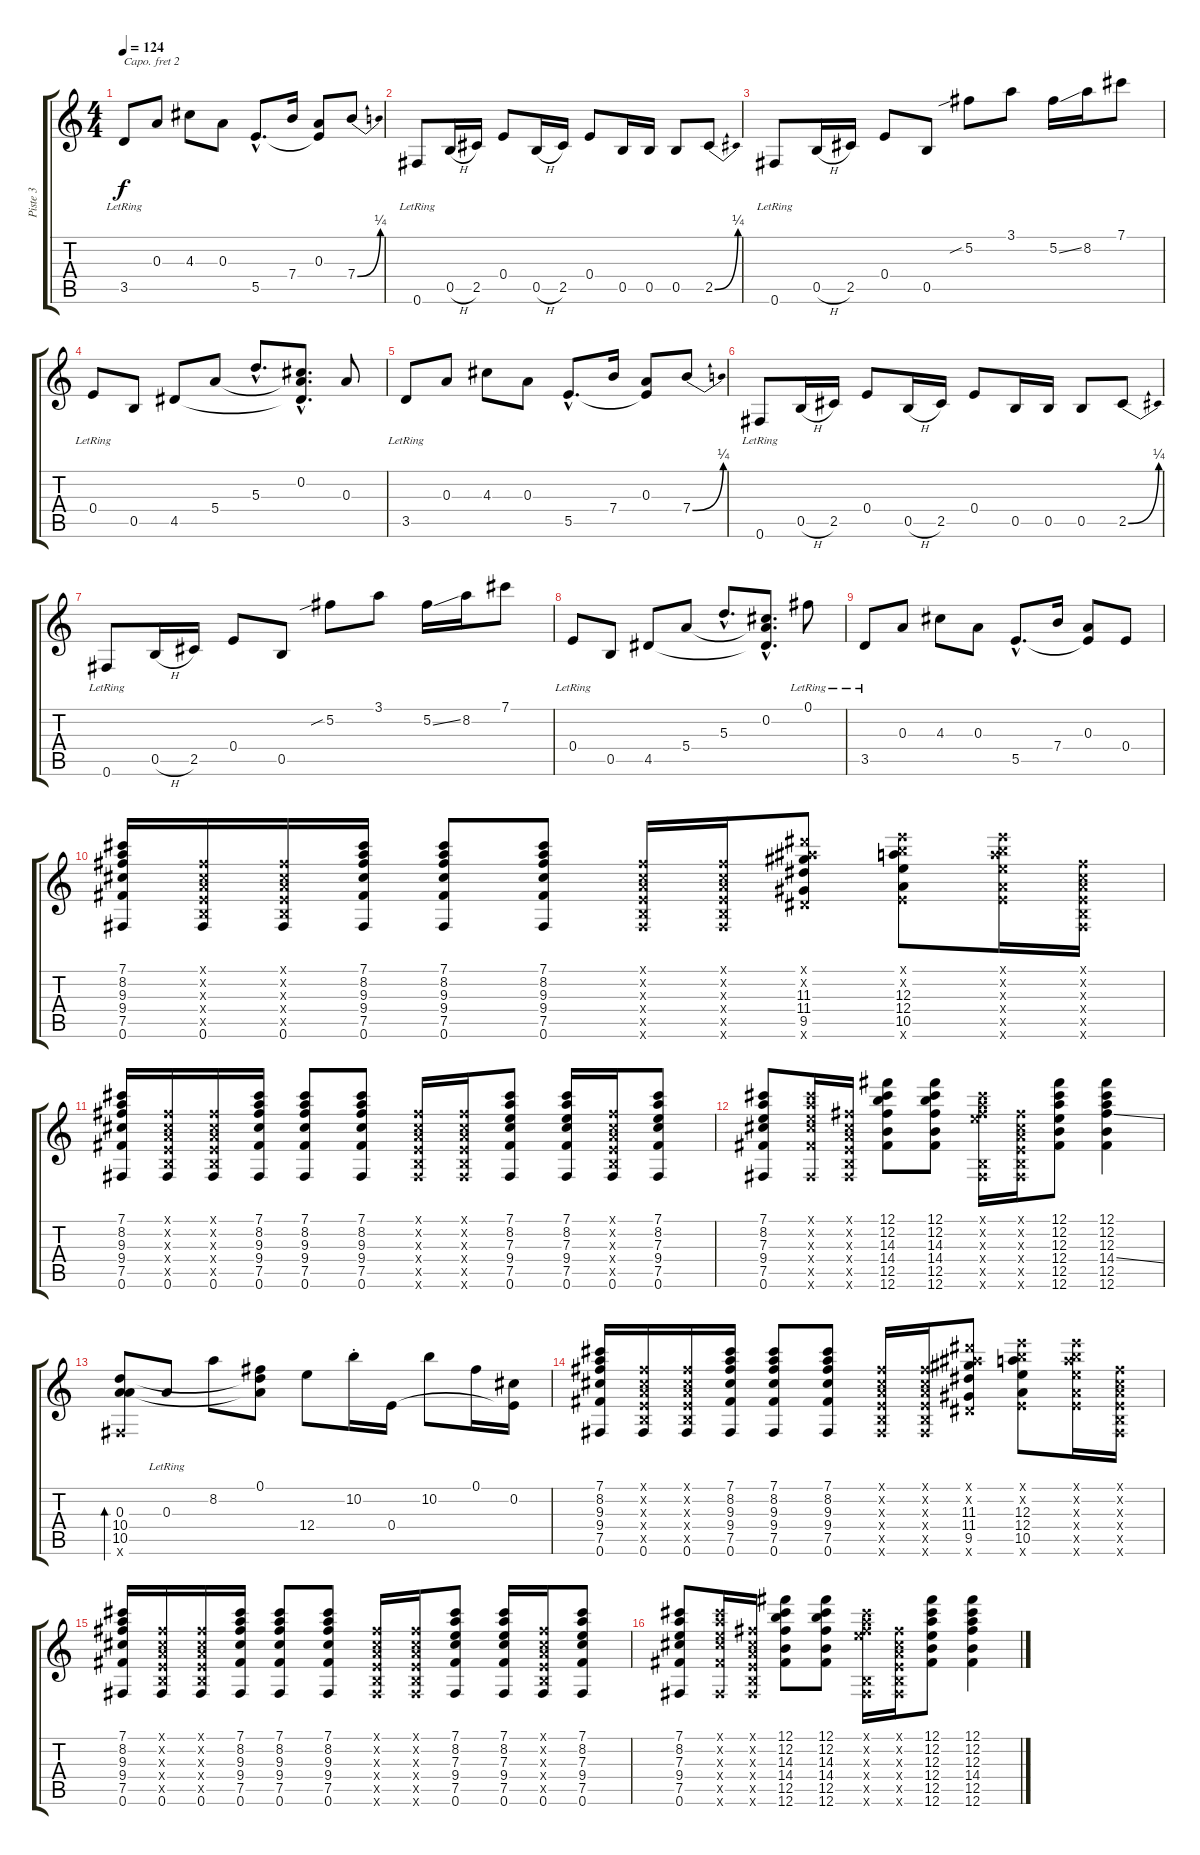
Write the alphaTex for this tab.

\track ("Piste 3" "Piste 3") {instrument electricguitarclean}
\staff {score tabs}
\capo 2
\tuning (E4 B3 G3 D3 A2 E2) {hide}
\ts (4 4)
\tempo 124
\clef g2
\ks c
3.5{lr}.8{dy f} 0.3.8 4.3.8 0.3.8 5.5{hac}.8{d} 7.4.16 (0.3 5.5{t}).8 7.4{be (bend 0 0 60 1)}.8 |
0.6{lr}.8 0.5{h}.16 2.5.16 0.4.8 0.5{h}.16 2.5.16 0.4.8 0.5.16 0.5.16 0.5.8 2.5{be (bend 0 0 60 1)}.8 |
0.6{lr}.8 0.5{h}.16 2.5.16 0.4.8 0.5.8 5.2{sib}.8 3.1.8 5.2{ss}.16 8.2.16 7.1.8 |
0.4{lr}.8 0.5.8 4.5.8 5.4.8 5.3{hac}.8{d} (0.2{hac} 5.4{hac t} 4.5{hac t}).8{d} 0.3.8 |
3.5{lr}.8 0.3.8 4.3.8 0.3.8 5.5{hac}.8{d} 7.4.16 (0.3 5.5{t}).8 7.4{be (bend 0 0 60 1)}.8 |
0.6{lr}.8 0.5{h}.16 2.5.16 0.4.8 0.5{h}.16 2.5.16 0.4.8 0.5.16 0.5.16 0.5.8 2.5{be (bend 0 0 60 1)}.8 |
0.6{lr}.8 0.5{h}.16 2.5.16 0.4.8 0.5.8 5.2{sib}.8 3.1.8 5.2{ss}.16 8.2.16 7.1.8 |
0.4{lr}.8 0.5.8 4.5.8 5.4.8 5.3{hac}.8{d} (0.2{hac} 5.4{hac t} 4.5{hac t}).8{d} 0.1{lr}.8 |
3.5{lr}.8 0.3.8 4.3.8 0.3.8 5.5{hac}.8{d} 7.4.16 (0.3 5.5{t}).8 0.4.8 |
(7.1 8.2 9.3 9.4 7.5 0.6).16 (0.1{x} 0.2{x} 0.3{x} 0.4{x} 0.5{x} 0.6).16 (0.1{x} 0.2{x} 0.3{x} 0.4{x} 0.5{x} 0.6).16 (7.1 8.2 9.3 9.4 7.5 0.6).16 (7.1 8.2 9.3 9.4 7.5 0.6).8 (7.1 8.2 9.3 9.4 7.5 0.6).8 (0.1{x} 0.2{x} 0.3{x} 0.4{x} 0.5{x} 0.6{x}).16 (0.1{x} 0.2{x} 0.3{x} 0.4{x} 0.5{x} 0.6{x}).16 (9.1{x} 9.2{x} 11.3 11.4 9.5 9.6{x}).8 (10.1{x} 10.2{x} 12.3 12.4 10.5 10.6{x}).8 (10.1{x} 10.2{x} 12.3{x} 12.4{x} 10.5{x} 10.6{x}).16 (0.1{x} 0.2{x} 0.3{x} 0.4{x} 0.5{x} 0.6{x}).16 |
(7.1 8.2 9.3 9.4 7.5 0.6).16 (0.1{x} 0.2{x} 0.3{x} 0.4{x} 0.5{x} 0.6).16 (0.1{x} 0.2{x} 0.3{x} 0.4{x} 0.5{x} 0.6).16 (7.1 8.2 9.3 9.4 7.5 0.6).16 (7.1 8.2 9.3 9.4 7.5 0.6).8 (7.1 8.2 9.3 9.4 7.5 0.6).8 (0.1{x} 0.2{x} 0.3{x} 0.4{x} 0.5{x} 0.6{x}).16 (0.1{x} 0.2{x} 0.3{x} 0.4{x} 0.5{x} 0.6{x}).16 (7.1 8.2 7.3 9.4 7.5 0.6).8 (7.1 8.2 7.3 9.4 7.5 0.6).16 (0.1{x} 0.2{x} 0.3{x} 0.4{x} 0.5{x} 0.6).16 (7.1 8.2 7.3 9.4 7.5 0.6).8 |
(7.1 8.2 7.3 9.4 7.5 0.6).8 (7.1{x} 8.2{x} 7.3{x} 9.4{x} 7.5{x} 0.6{x}).16 (0.1{x} 0.2{x} 0.3{x} 0.4{x} 0.5{x} 0.6{x}).16 (12.1 12.2 14.3 14.4 12.5 12.6).8 (12.1 12.2 14.3 14.4 12.5 12.6).8 (0.1{x} 12.2{x} 12.3{x} 12.4{x} 0.5{x} 0.6{x}).16 (0.1{x} 0.2{x} 0.3{x} 0.4{x} 0.5{x} 0.6{x}).16 (12.1 12.2 12.3 12.4 12.5 12.6).8 (12.1 12.2 12.3 14.4{ss} 12.5 12.6).4 |
(0.3 10.4 10.5 0.6{x}).8{bd 240} 0.3{lr}.8 8.2.8 (0.1 10.4{t} 10.5{t}).8 12.4.8 10.2{st}.16 0.4.16 10.2.8 0.1.16 (0.2 0.4{t}).16 |
(7.1 8.2 9.3 9.4 7.5 0.6).16 (0.1{x} 0.2{x} 0.3{x} 0.4{x} 0.5{x} 0.6).16 (0.1{x} 0.2{x} 0.3{x} 0.4{x} 0.5{x} 0.6).16 (7.1 8.2 9.3 9.4 7.5 0.6).16 (7.1 8.2 9.3 9.4 7.5 0.6).8 (7.1 8.2 9.3 9.4 7.5 0.6).8 (0.1{x} 0.2{x} 0.3{x} 0.4{x} 0.5{x} 0.6{x}).16 (0.1{x} 0.2{x} 0.3{x} 0.4{x} 0.5{x} 0.6{x}).16 (9.1{x} 9.2{x} 11.3 11.4 9.5 9.6{x}).8 (10.1{x} 10.2{x} 12.3 12.4 10.5 10.6{x}).8 (10.1{x} 10.2{x} 12.3{x} 12.4{x} 10.5{x} 10.6{x}).16 (0.1{x} 0.2{x} 0.3{x} 0.4{x} 0.5{x} 0.6{x}).16 |
(7.1 8.2 9.3 9.4 7.5 0.6).16 (0.1{x} 0.2{x} 0.3{x} 0.4{x} 0.5{x} 0.6).16 (0.1{x} 0.2{x} 0.3{x} 0.4{x} 0.5{x} 0.6).16 (7.1 8.2 9.3 9.4 7.5 0.6).16 (7.1 8.2 9.3 9.4 7.5 0.6).8 (7.1 8.2 9.3 9.4 7.5 0.6).8 (0.1{x} 0.2{x} 0.3{x} 0.4{x} 0.5{x} 0.6{x}).16 (0.1{x} 0.2{x} 0.3{x} 0.4{x} 0.5{x} 0.6{x}).16 (7.1 8.2 7.3 9.4 7.5 0.6).8 (7.1 8.2 7.3 9.4 7.5 0.6).16 (0.1{x} 0.2{x} 0.3{x} 0.4{x} 0.5{x} 0.6).16 (7.1 8.2 7.3 9.4 7.5 0.6).8 |
(7.1 8.2 7.3 9.4 7.5 0.6).8 (7.1{x} 8.2{x} 7.3{x} 9.4{x} 7.5{x} 0.6{x}).16 (0.1{x} 0.2{x} 0.3{x} 0.4{x} 0.5{x} 0.6{x}).16 (12.1 12.2 14.3 14.4 12.5 12.6).8 (12.1 12.2 14.3 14.4 12.5 12.6).8 (0.1{x} 12.2{x} 12.3{x} 12.4{x} 0.5{x} 0.6{x}).16 (0.1{x} 0.2{x} 0.3{x} 0.4{x} 0.5{x} 0.6{x}).16 (12.1 12.2 12.3 12.4 12.5 12.6).8 (12.1 12.2 12.3 14.4{ss} 12.5 12.6).4
